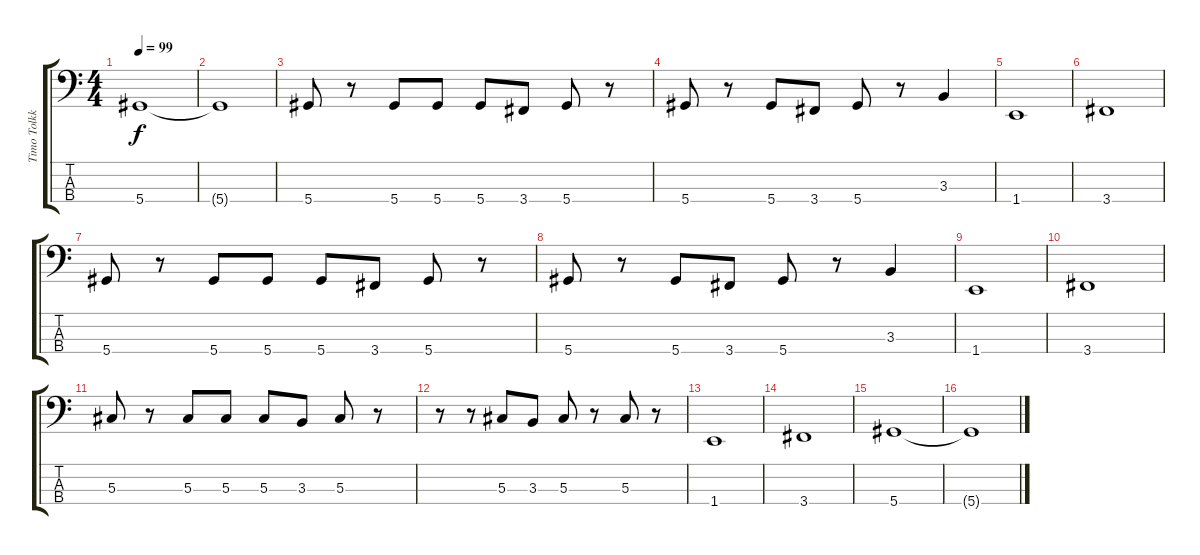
\track ("Timo Tolkki" "Timo Tolkk") {instrument electricbassfinger}
\staff {score tabs}
\tuning (Gb2 Db2 Ab1 Eb1) {hide}
\ts (4 4)
\tempo 99
\clef f4
\ks c
5.4.1{dy f} |
5.4{t}.1 |
5.4.8 r.8 5.4.8 5.4.8 5.4.8 3.4.8 5.4.8 r.8 |
5.4.8 r.8 5.4.8 3.4.8 5.4.8 r.8 3.3.4 |
1.4.1 |
3.4.1 |
5.4.8 r.8 5.4.8 5.4.8 5.4.8 3.4.8 5.4.8 r.8 |
5.4.8 r.8 5.4.8 3.4.8 5.4.8 r.8 3.3.4 |
1.4.1 |
3.4.1 |
5.3.8 r.8 5.3.8 5.3.8 5.3.8 3.3.8 5.3.8 r.8 |
r.8 r.8 5.3.8 3.3.8 5.3.8 r.8 5.3.8 r.8 |
1.4.1 |
3.4.1 |
5.4.1 |
5.4{t}.1
